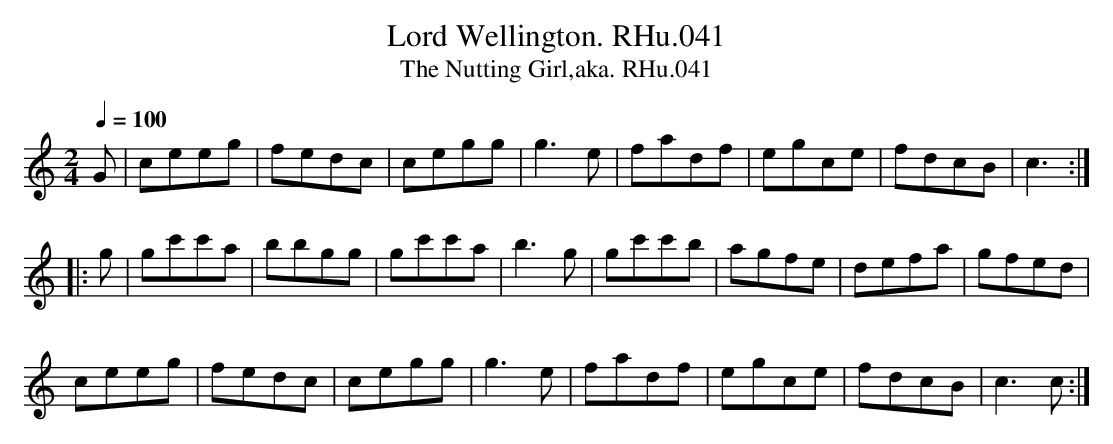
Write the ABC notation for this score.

X:1
T:Lord Wellington. RHu.041
T:Nutting Girl,aka. RHu.041, The
M:2/4
L:1/8
Q:1/4=100
K:C
G|ceeg|fedc|cegg|g3e|fadf|egce|fdcB|c3:|
|:g|gc'c'a|bbgg|gc'c'a|b3g|gc'c'b|agfe|defa|gfed|
ceeg|fedc|cegg|g3e|fadf|egce|fdcB|c3c:|
